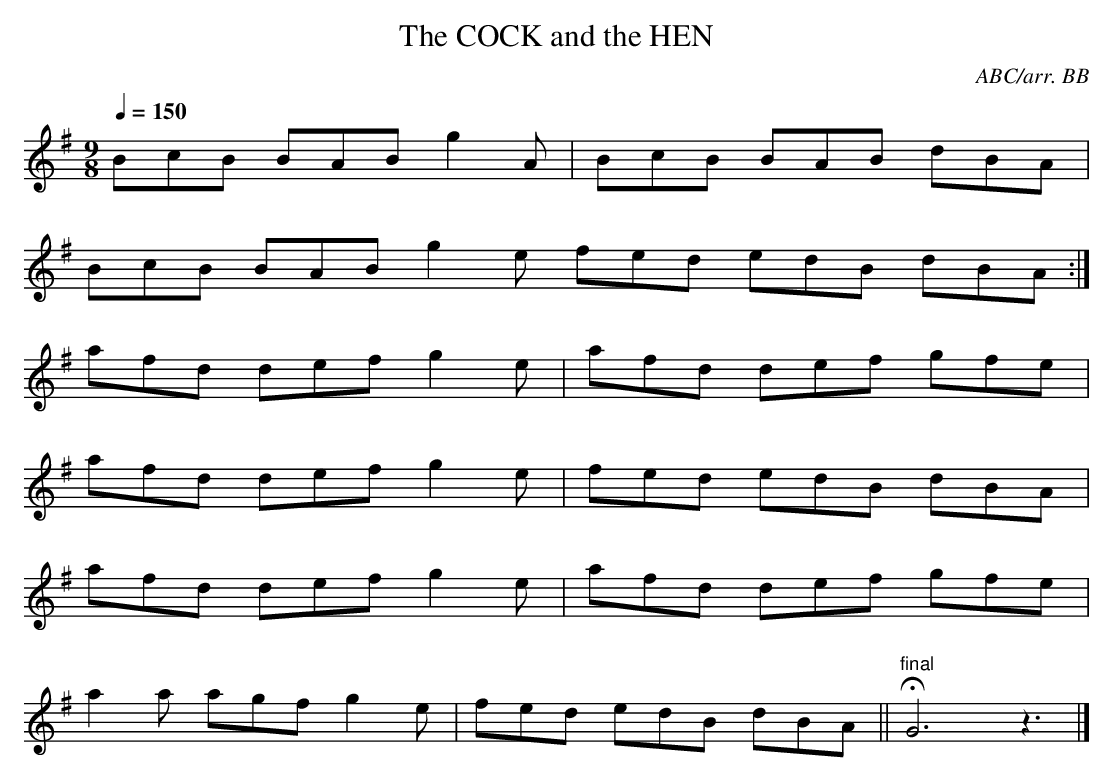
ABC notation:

X:1
T:COCK and the HEN, The
C:ABC/arr. BB
Q:1/4=150
L:1/8
M:9/8
K:G
BcB BAB g2A|BcB BAB dBA|
BcB BAB g2e fed edB dBA:|
afd def g2e|afd def gfe|
afd def g2e|fed edB dBA|
afd def g2e|afd def gfe|
a2a agf g2e|fed edB dBA||\
"final"HG6z3|]
